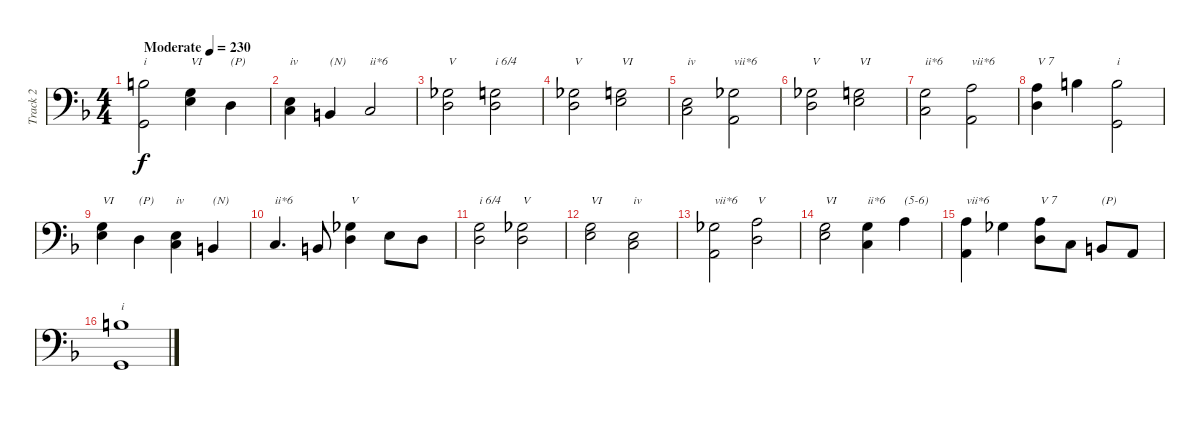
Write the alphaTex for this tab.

\track ("Track 2" "Track 2") {instrument harpsichord}
\staff {score}
\tuning (A2 E2 B1 F1 C1) {hide}
\ts (4 4)
\tempo (230 "Moderate")
\clef f4
\ks f
(14.1 3.2).2{txt "i" dy f instrument harpsichord} (7.1 15.2).4{txt "VI"} 5.1.4{txt "(P)"} |
(3.1 12.2).4{txt "iv"} 2.1.4{txt "(N)"} 3.1.2{txt "ii*6"} |
(9.1 10.2).2{txt "V"} (10.1 10.2).2{txt "i 6/4"} |
(9.1 10.2).2{txt "V"} (10.1 12.2).2{txt "VI"} |
(7.1 8.2).2{txt "iv"} (9.1 5.2).2{txt "vii*6"} |
(9.1 10.2).2{txt "V"} (10.1 12.2).2{txt "VI"} |
(10.1 8.2).2{txt "ii*6"} (12.1 5.2).2{txt "vii*6"} |
(12.1 10.2).4{txt "V 7"} 14.1.4 (14.1 3.2).2{txt "i"} |
(10.1 12.2).4{txt "VI"} 5.1.4{txt "(P)"} (7.1 8.2).4{txt "iv"} 2.1.4{txt "(N)"} |
3.1.4{d txt "ii*6"} 2.1.8 (9.1 10.2).4{txt "V"} 7.1.8 5.1.8 |
(10.1 10.2).2{txt "i 6/4"} (9.1 10.2).2{txt "V"} |
(10.1 12.2).2{txt "VI"} (7.1 8.2).2{txt "iv"} |
(9.1 5.2).2{txt "vii*6"} (12.1 10.2).2{txt "V"} |
(10.1 12.2).2{txt "VI"} (10.1 8.2).4{txt "ii*6"} 12.1.4{txt "(5-6)"} |
(12.1 5.2).4{txt "vii*6"} 9.1.4 (12.1 10.2).8{txt "V 7"} 3.1.8 2.1.8{txt "(P)"} 0.1.8 |
(14.1 3.2).1{txt "i"}
